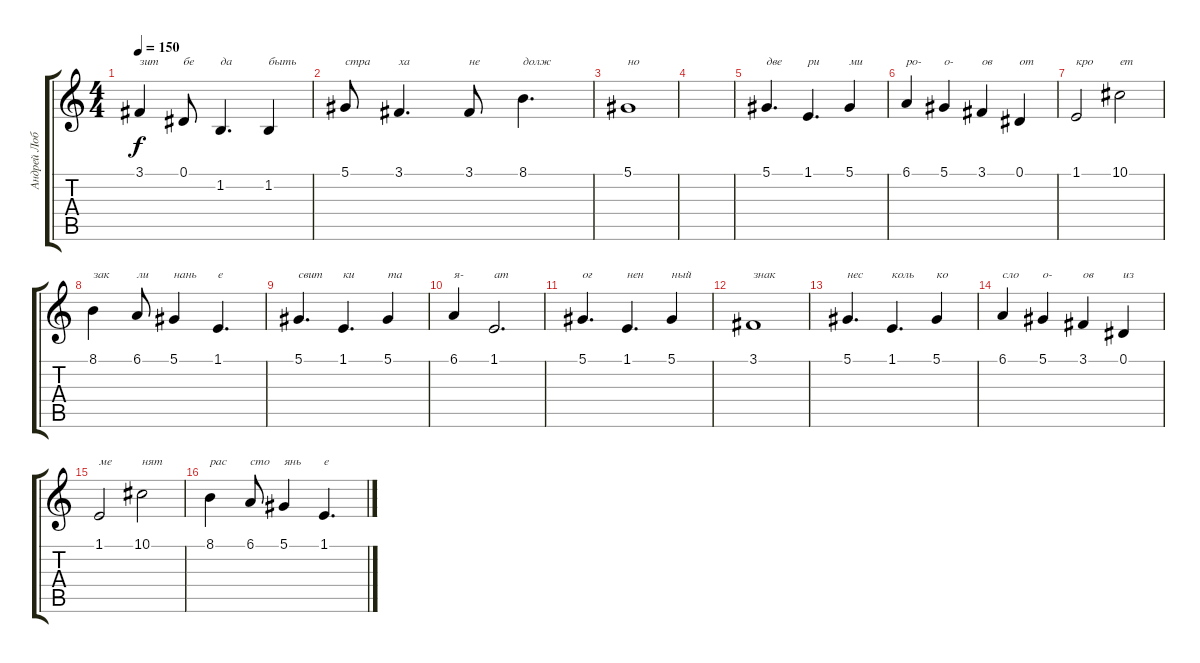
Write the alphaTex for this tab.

\track ("Андрей Лобашёв" "Андрей Лоб") {instrument clarinet}
\staff {score tabs}
\tuning (Eb4 Bb3 Gb3 Db3 Ab2 Eb2) {hide}
\ts (4 4)
\tempo 150
\clef g2
\ks c
3.1.4{txt "зит" dy f} 0.1.8{txt "бе"} 1.2.4{d txt "да"} 1.2.4{txt "быть"} |
5.1.8{txt "стра"} 3.1.4{d txt "ха"} 3.1.8{txt "не"} 8.1.4{d txt "долж"} |
5.1.1{txt "но"} |
|
5.1.4{d txt "две" volume 12} 1.1.4{d txt "ри"} 5.1.4{txt "ми"} |
6.1.4{txt "ро-"} 5.1.4{txt "о-"} 3.1.4{txt "ов"} 0.1.4{txt "от"} |
1.1.2{txt "кро"} 10.1.2{txt "ет"} |
8.1.4{txt "зак"} 6.1.8{txt "ли"} 5.1.4{txt "нань"} 1.1.4{d txt "е"} |
5.1.4{d txt "свит"} 1.1.4{d txt "ки"} 5.1.4{txt "та"} |
6.1.4{txt "я-"} 1.1.2{d txt "ат"} |
5.1.4{d txt "ог"} 1.1.4{d txt "нен"} 5.1.4{txt "ный"} |
3.1.1{txt "знак"} |
5.1.4{d txt "нес"} 1.1.4{d txt "коль"} 5.1.4{txt "ко"} |
6.1.4{txt "сло"} 5.1.4{txt "о-"} 3.1.4{txt "ов"} 0.1.4{txt "из"} |
1.1.2{txt "ме"} 10.1.2{txt "нят"} |
8.1.4{txt "рас"} 6.1.8{txt "сто"} 5.1.4{txt "янь"} 1.1.4{d txt "е"}
